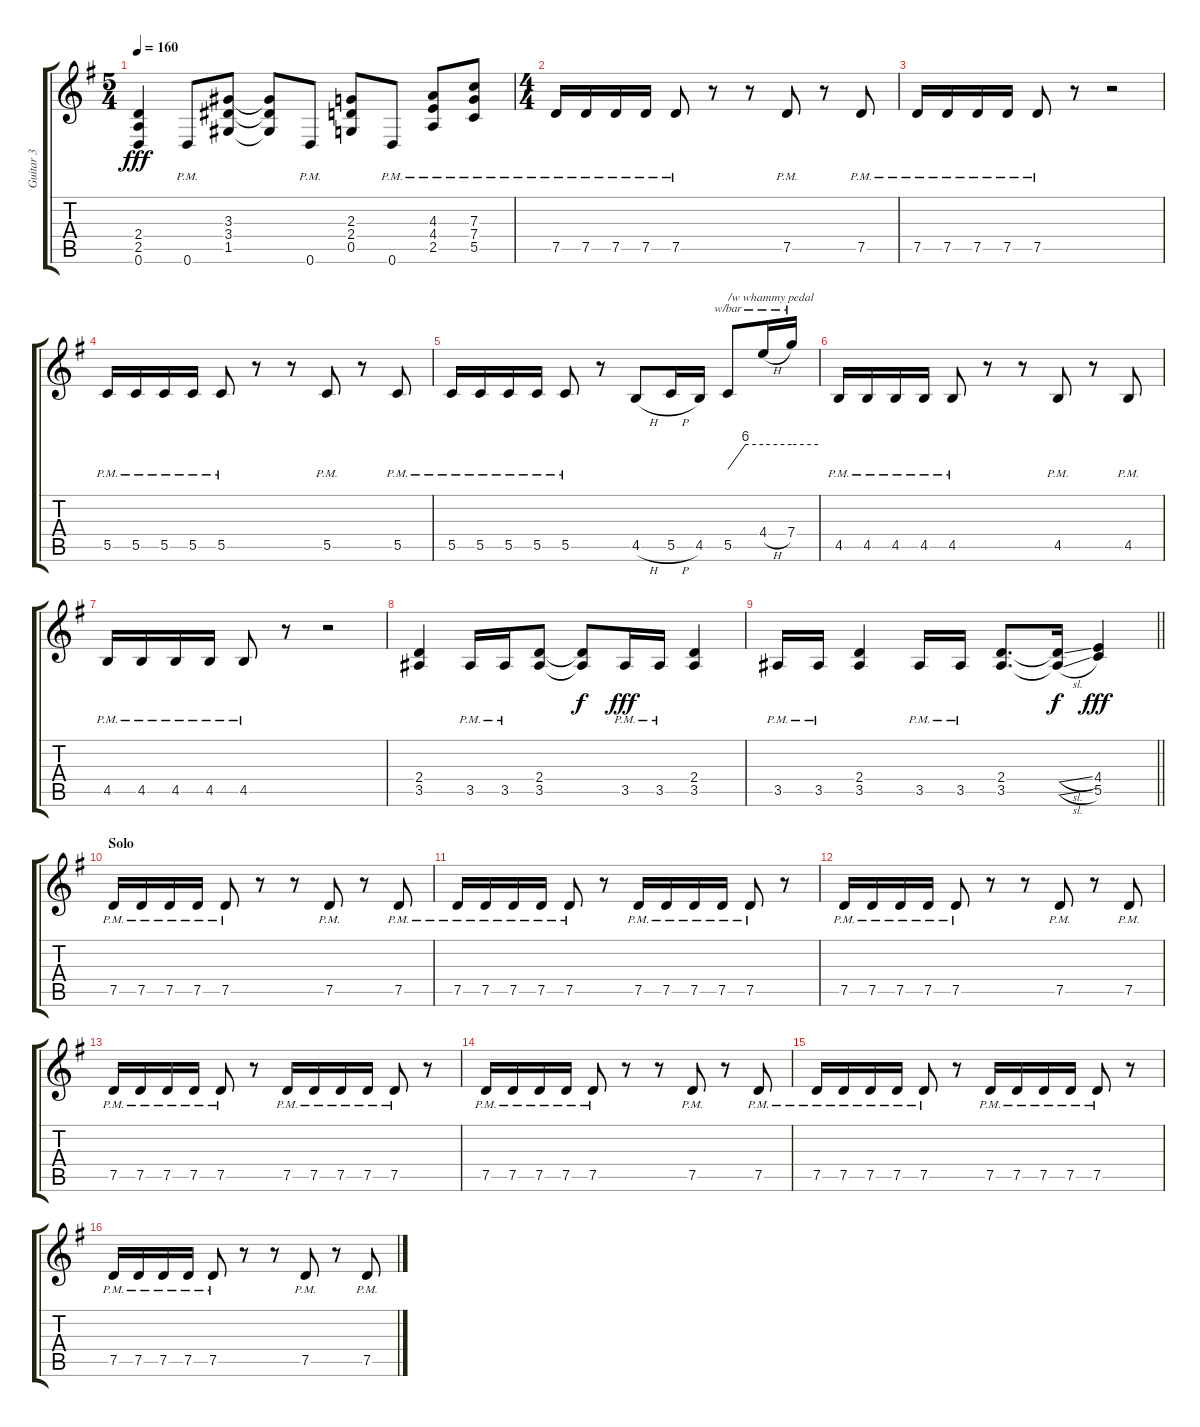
\track ("Guitar 3" "Guitar 3") {instrument distortionguitar}
\staff {score tabs}
\tuning (D4 A3 F3 C3 G2 D2) {hide}
\ts (5 4)
\tempo 160
\clef g2
\ks g
(2.4 2.5 0.6).4{dy fff} 0.6{pm}.8 (3.3 3.4 1.5).8 (3.3{t} 3.4{t} 1.5{t}).8 0.6{pm}.8 (2.3 2.4 0.5).8 0.6{pm}.8 (4.3{pm} 4.4{pm} 2.5{pm}).8 (7.3{pm} 7.4{pm} 5.5{pm}).8 |
\ts (4 4)
7.5{pm}.16 7.5{pm}.16 7.5{pm}.16 7.5{pm}.16 7.5{pm}.8 r.8 r.8 7.5{pm}.8 r.8 7.5{pm}.8 |
7.5{pm}.16 7.5{pm}.16 7.5{pm}.16 7.5{pm}.16 7.5{pm}.8 r.8 r.2 |
5.5{pm}.16 5.5{pm}.16 5.5{pm}.16 5.5{pm}.16 5.5{pm}.8 r.8 r.8 5.5{pm}.8 r.8 5.5{pm}.8 |
5.5{pm}.16 5.5{pm}.16 5.5{pm}.16 5.5{pm}.16 5.5{pm}.8 r.8 4.5{h}.8 5.5{h}.16 4.5.16 5.5.8{tbe (custom default 0 0 30 24 60 24) txt "/w whammy pedal"} 4.4{h}.16{tbe (hold default 0 24 60 24)} 7.4.16{tbe (hold default 0 24 60 24)} |
4.5{pm}.16 4.5{pm}.16 4.5{pm}.16 4.5{pm}.16 4.5{pm}.8 r.8 r.8 4.5{pm}.8 r.8 4.5{pm}.8 |
4.5{pm}.16 4.5{pm}.16 4.5{pm}.16 4.5{pm}.16 4.5{pm}.8 r.8 r.2 |
(2.4 3.5).4{volume 10} 3.5{pm}.16 3.5{pm}.16 (2.4 3.5).8 (2.4{t} 3.5{t}).8{dy f} 3.5{pm}.16{dy fff} 3.5{pm}.16 (2.4 3.5).4 |
\barLineRight lightlight
3.5{pm}.16 3.5{pm}.16 (2.4 3.5).4 3.5{pm}.16 3.5{pm}.16 (2.4 3.5).8{d} (2.4{sl t} 3.5{sl t}).16{dy f} (4.4 5.5).4{dy fff} |
\section ("" "Solo")
7.5{pm}.16 7.5{pm}.16 7.5{pm}.16 7.5{pm}.16 7.5{pm}.8 r.8 r.8 7.5{pm}.8 r.8 7.5{pm}.8 |
7.5{pm}.16 7.5{pm}.16 7.5{pm}.16 7.5{pm}.16 7.5{pm}.8 r.8 7.5{pm}.16 7.5{pm}.16 7.5{pm}.16 7.5{pm}.16 7.5{pm}.8 r.8 |
7.5{pm}.16 7.5{pm}.16 7.5{pm}.16 7.5{pm}.16 7.5{pm}.8 r.8 r.8 7.5{pm}.8 r.8 7.5{pm}.8 |
7.5{pm}.16 7.5{pm}.16 7.5{pm}.16 7.5{pm}.16 7.5{pm}.8 r.8 7.5{pm}.16 7.5{pm}.16 7.5{pm}.16 7.5{pm}.16 7.5{pm}.8 r.8 |
7.5{pm}.16 7.5{pm}.16 7.5{pm}.16 7.5{pm}.16 7.5{pm}.8 r.8 r.8 7.5{pm}.8 r.8 7.5{pm}.8 |
7.5{pm}.16 7.5{pm}.16 7.5{pm}.16 7.5{pm}.16 7.5{pm}.8 r.8 7.5{pm}.16 7.5{pm}.16 7.5{pm}.16 7.5{pm}.16 7.5{pm}.8 r.8 |
7.5{pm}.16 7.5{pm}.16 7.5{pm}.16 7.5{pm}.16 7.5{pm}.8 r.8 r.8 7.5{pm}.8 r.8 7.5{pm}.8
